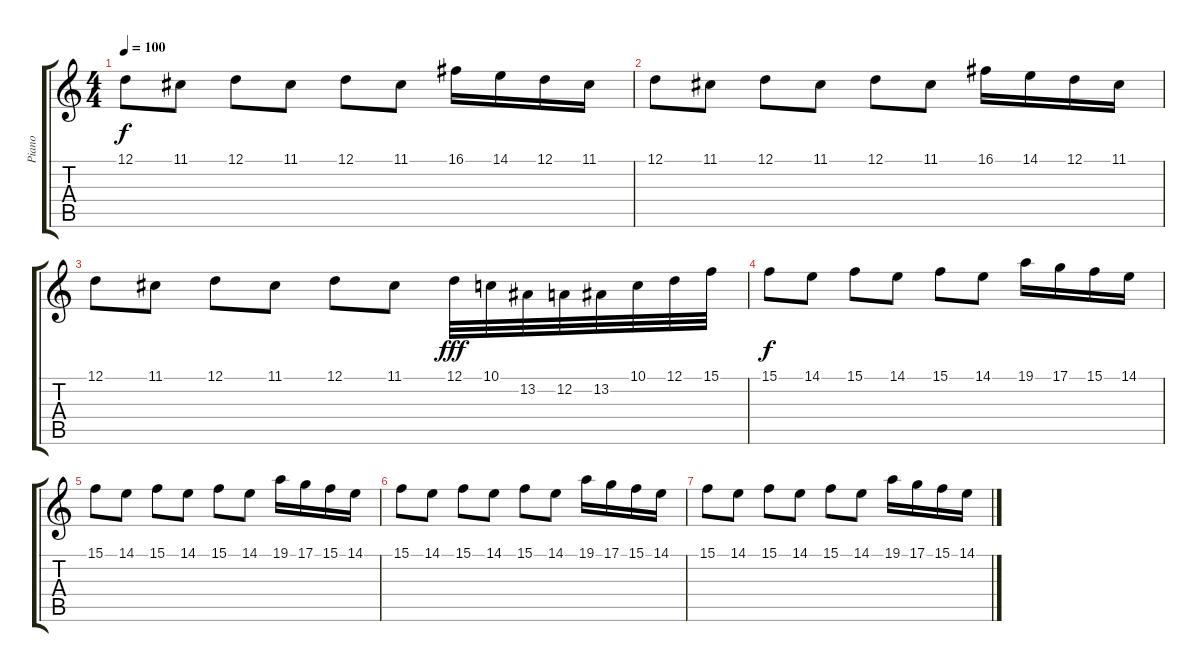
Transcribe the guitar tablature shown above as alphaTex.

\track ("Piano" "Piano") {instrument acousticgrandpiano}
\staff {score tabs}
\tuning (D4 A3 F3 C3 G2 D2) {hide}
\ts (4 4)
\tempo 100
\clef g2
\ks c
12.1.8{dy f} 11.1.8 12.1.8 11.1.8 12.1.8 11.1.8 16.1.16 14.1.16 12.1.16 11.1.16 |
12.1.8 11.1.8 12.1.8 11.1.8 12.1.8 11.1.8 16.1.16 14.1.16 12.1.16 11.1.16 |
12.1.8 11.1.8 12.1.8 11.1.8 12.1.8 11.1.8 12.1.32{dy fff} 10.1.32 13.2.32 12.2.32 13.2.32 10.1.32 12.1.32 15.1.32 |
15.1.8{dy f} 14.1.8 15.1.8 14.1.8 15.1.8 14.1.8 19.1.16 17.1.16 15.1.16 14.1.16 |
15.1.8 14.1.8 15.1.8 14.1.8 15.1.8 14.1.8 19.1.16 17.1.16 15.1.16 14.1.16 |
15.1.8 14.1.8 15.1.8 14.1.8 15.1.8 14.1.8 19.1.16 17.1.16 15.1.16 14.1.16 |
15.1.8 14.1.8 15.1.8 14.1.8 15.1.8 14.1.8 19.1.16 17.1.16 15.1.16 14.1.16
